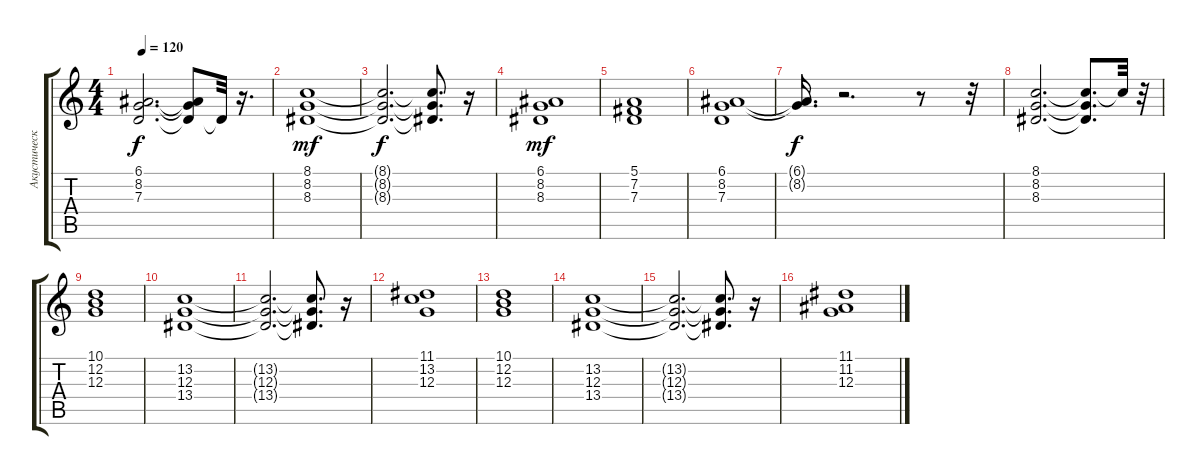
\track ("Акустический Гранд Роял" "Акустическ") {instrument acousticgrandpiano}
\staff {score tabs}
\tuning (E4 B3 G3 D3 A2 E2) {hide}
\ts (4 4)
\tempo 120
\clef g2
\ks c
(6.1{t} 8.2{t} 7.3{t}).2{d dy f} (6.1{t} 8.2{t} 7.3{t}).8 7.3{t}.32 r.16{d} |
(8.1 8.2 8.3).1{dy mf} |
(8.1{t} 8.2{t} 8.3{t}).2{d dy f} (8.1{t} 8.2{t} 8.3{t}).8{d} r.16 |
(6.1 8.2 8.3).1{dy mf} |
(5.1 7.2 7.3).1 |
(6.1 8.2 7.3).1 |
(6.1{t} 8.2{t}).16{d dy f} r.2{d} r.8 r.32 |
(8.1 8.2 8.3).2{d} (8.1{t} 8.2{t} 8.3{t}).8{d} 8.1{t}.32 r.32 |
(10.1 12.2 12.3).1 |
(13.2 12.3 13.4).1 |
(13.2{t} 12.3{t} 13.4{t}).2{d} (13.2{t} 12.3{t} 13.4{t}).8{d} r.16 |
(11.1 13.2 12.3).1 |
(10.1 12.2 12.3).1 |
(13.2 12.3 13.4).1 |
(13.2{t} 12.3{t} 13.4{t}).2{d} (13.2{t} 12.3{t} 13.4{t}).8{d} r.16 |
(11.1 11.2 12.3).1
